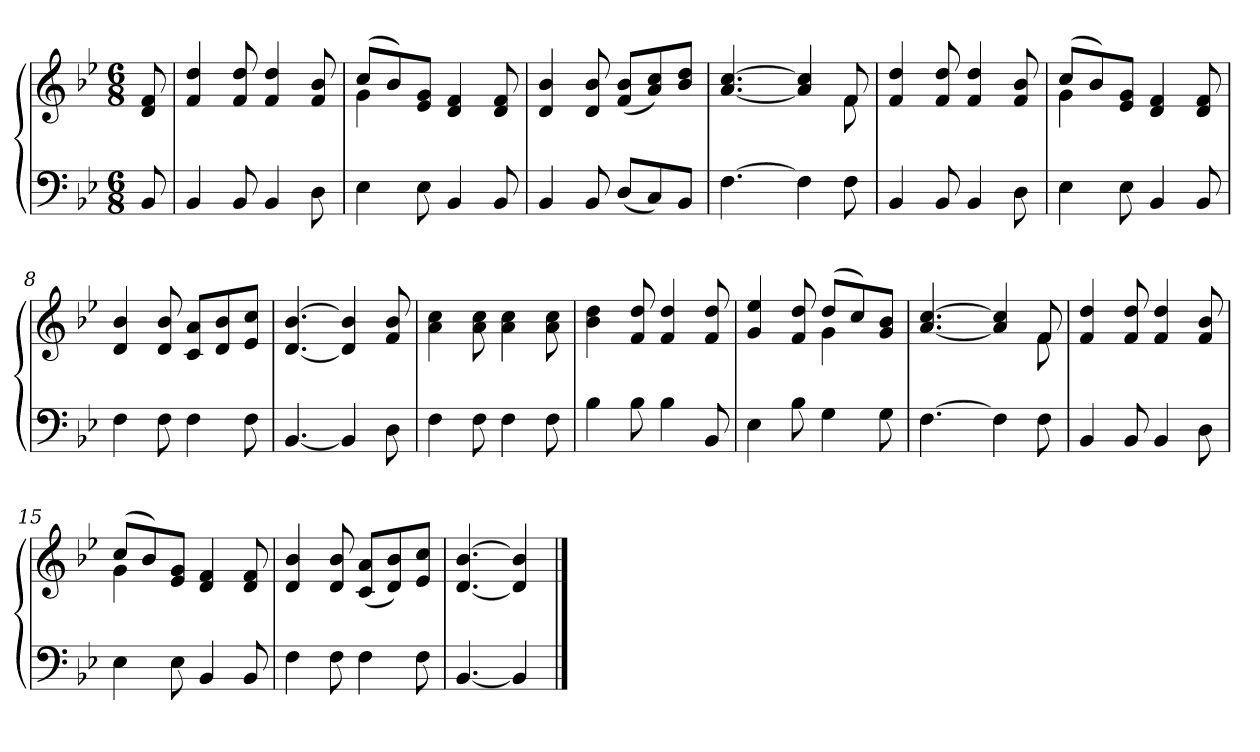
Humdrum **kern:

**kern	**kern
*part2	*part1
*staff2	*staff1
*clefF4	*clefG2
*k[b-e-]	*k[b-e-]
*B-:	*B-:
*M6/8	*M6/8
*MM102	*MM102
=1	=1
8BB-/	8d/ 8f/
=2	=2
4BB-/	4f/ 4dd/
8BB-/	8f/ 8dd/
4BB-/	4f/ 4dd/
8D\	8f/ 8b-/
=3	=3
*	*^
4E-\	(>8cc/L	4g\
.	8b-/)	.
8E-\	8e-/ 8g/J	2ryy
4BB-/	4d/ 4f/	.
8BB-/	8d/ 8f/	.
*	*v	*v
=4	=4
4BB-/	4d/ 4b-/
8BB-/	8d/ 8b-/
(<8D/L	(<8f/ 8b-/L
8C/)	8a/ 8cc/)
8BB-/J	8b-/ 8dd/J
=5	=5
*	*^
[4.F\	[4.a/ [4.cc/	8ryy
*	*v	*v
4F\]	4a/] 4cc/]
*	*^
8F\	8f/	8f\
*	*v	*v
=6	=6
4BB-/	4f/ 4dd/
8BB-/	8f/ 8dd/
4BB-/	4f/ 4dd/
8D\	8f/ 8b-/
=7	=7
*	*^
4E-\	(>8cc/L	4g\
.	8b-/)	.
8E-\	8e-/ 8g/J	2ryy
4BB-/	4d/ 4f/	.
8BB-/	8d/ 8f/	.
*	*v	*v
=8	=8
4F\	4d/ 4b-/
8F\	8d/ 8b-/
4F\	8c/ 8a/L
.	8d/ 8b-/
8F\	8e-/ 8cc/J
!!LO:LB:g=z
=9	=9
[4.BB-/	[4.d/ [4.b-/
4BB-/]	4d/] 4b-/]
8D\	8f/ 8b-/
=10	=10
4F\	4a\ 4cc\
8F\	8a\ 8cc\
4F\	4a\ 4cc\
8F\	8a\ 8cc\
=11	=11
4B-\	4b-\ 4dd\
8B-\	8f/ 8dd/
4B-\	4f/ 4dd/
8BB-/	8f/ 8dd/
=12	=12
*	*^
4E-\	4g/ 4ee-/	4.ryy
8B-\	8f/ 8dd/	.
4G\	(>8dd/L	4g\
.	8cc/)	.
8G\	8g/ 8b-/J	8ryy
=13	=13	=13
[4.F\	[4.a/ [4.cc/	8ryy
*	*v	*v
4F\]	4a/] 4cc/]
*	*^
8F\	8f/	8f\
*	*v	*v
=14	=14
4BB-/	4f/ 4dd/
8BB-/	8f/ 8dd/
4BB-/	4f/ 4dd/
8D\	8f/ 8b-/
=15	=15
*	*^
4E-\	(>8cc/L	4g\
.	8b-/)	.
8E-\	8e-/ 8g/J	2ryy
4BB-/	4d/ 4f/	.
8BB-/	8d/ 8f/	.
*	*v	*v
=16	=16
4F\	4d/ 4b-/
8F\	8d/ 8b-/
4F\	(<8c/ 8a/L
.	8d/ 8b-/)
8F\	8e-/ 8cc/J
!!LO:LB:g=z
=17	=17
[4.BB-/	[4.d/ [4.b-/
4BB-/]	4d/] 4b-/]
==	==
*-	*-
